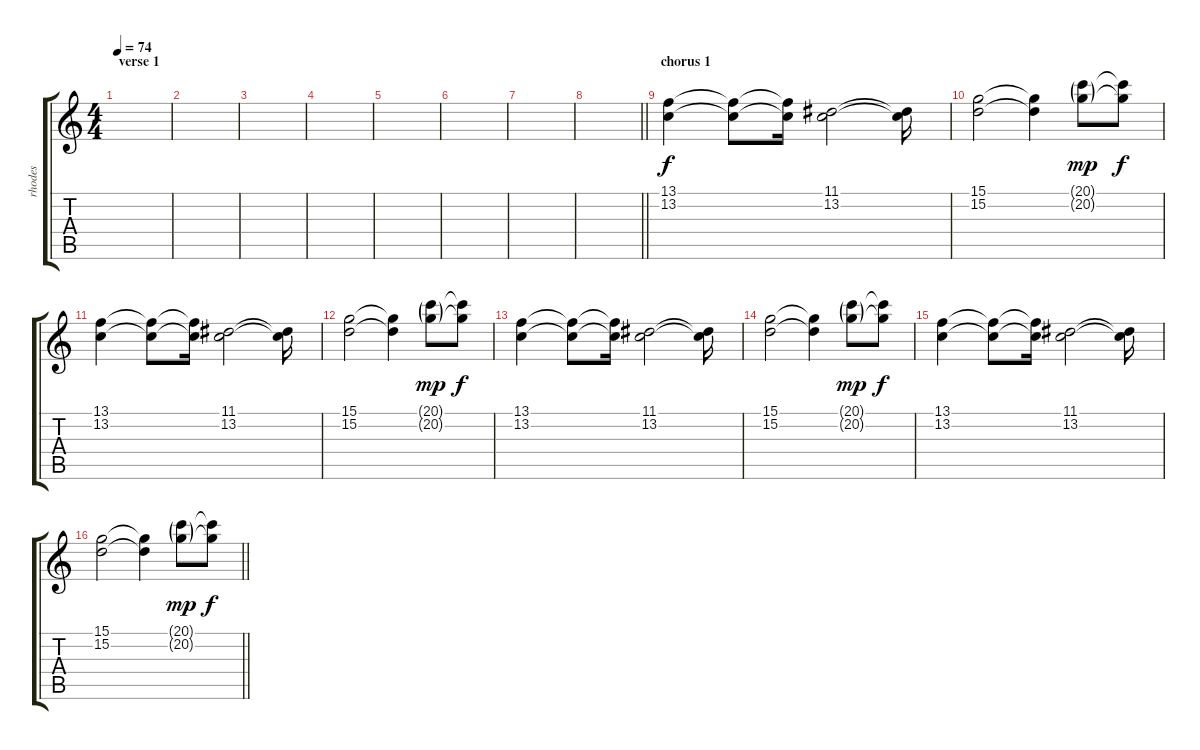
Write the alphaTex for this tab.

\track ("rhodes" "rhodes") {instrument electricpiano1}
\staff {score tabs}
\tuning (E4 B3 G3 D3 A2 E2) {hide}
\ts (4 4)
\section ("" "verse 1")
\tempo 74
\clef g2
\ks c
|
|
|
|
|
|
|
\barLineRight lightlight
|
\section ("" "chorus 1")
(13.1 13.2).4 (13.1{t} 13.2{t}).8 (13.1{t} 13.2{t}).16 (11.1 13.2).2 (11.1{t} 13.2{t}).16 |
(15.1 15.2).2 (15.1{t} 15.2{t}).4 (20.1{g} 20.2{g}).8{dy mp} (20.1{t} 20.2{t}).8{dy f} |
(13.1 13.2).4 (13.1{t} 13.2{t}).8 (13.1{t} 13.2{t}).16 (11.1 13.2).2 (11.1{t} 13.2{t}).16 |
(15.1 15.2).2 (15.1{t} 15.2{t}).4 (20.1{g} 20.2{g}).8{dy mp} (20.1{t} 20.2{t}).8{dy f} |
(13.1 13.2).4 (13.1{t} 13.2{t}).8 (13.1{t} 13.2{t}).16 (11.1 13.2).2 (11.1{t} 13.2{t}).16 |
(15.1 15.2).2 (15.1{t} 15.2{t}).4 (20.1{g} 20.2{g}).8{dy mp} (20.1{t} 20.2{t}).8{dy f} |
(13.1 13.2).4 (13.1{t} 13.2{t}).8 (13.1{t} 13.2{t}).16 (11.1 13.2).2 (11.1{t} 13.2{t}).16 |
\barLineRight lightlight
(15.1 15.2).2 (15.1{t} 15.2{t}).4 (20.1{g} 20.2{g}).8{dy mp} (20.1{t} 20.2{t}).8{dy f}
